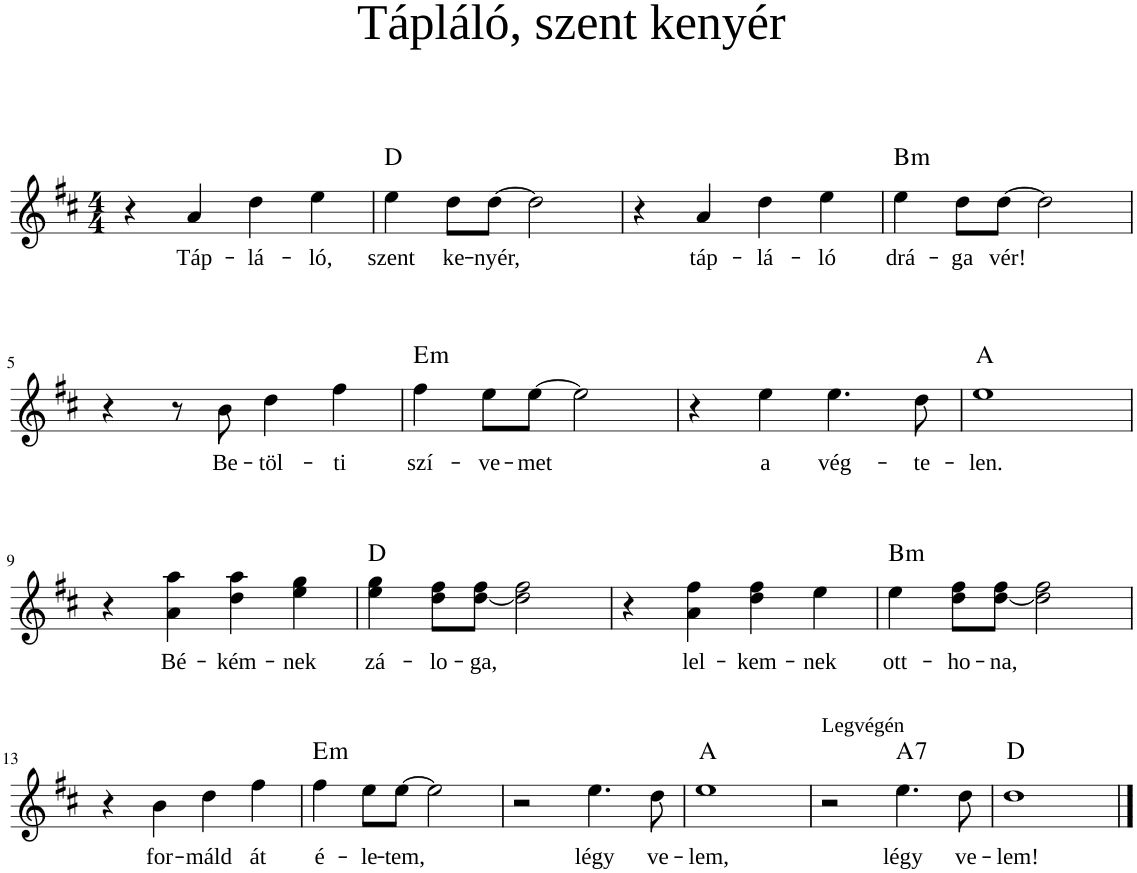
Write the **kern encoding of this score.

**kern	**text	**harte
*part1	*part1	*part1
*staff1	*staff1	*
*I"Voice	*	*
*clefG2	*	*
*k[f#c#]	*	*
*M4/4	*	*
=1	=1	=1
4r	.	.
!	!LO:LY:b	!
4a/	Táp-	.
!	!LO:LY:b	!
4dd\	-lá-	.
!	!LO:LY:b	!
4ee\	-ló,	.
=2	=2	=2
!	!LO:LY:b	!LO:H:kt=N.C.
4ee\	szent	N
!	!LO:LY:b	!
8dd\L	ke-	.
!	!LO:LY:b	!
[8dd\J	-nyér,	.
2dd\]	.	.
=3	=3	=3
4r	.	.
!	!LO:LY:b	!
4a/	táp-	.
!	!LO:LY:b	!
4dd\	-lá-	.
!	!LO:LY:b	!
4ee\	-ló	.
=4	=4	=4
!	!LO:LY:b	!LO:H:kt=m
4ee\	drá-	B:min
!	!LO:LY:b	!
8dd\L	-ga	.
!	!LO:LY:b	!
[8dd\J	vér!	.
2dd\]	.	.
!!LO:LB:g=z
=5	=5	=5
4r	.	.
8r	.	.
!	!LO:LY:b	!
8b\	Be-	.
!	!LO:LY:b	!
4dd\	-töl-	.
!	!LO:LY:b	!
4ff#\	-ti	.
=6	=6	=6
!	!LO:LY:b	!LO:H:kt=m
4ff#\	szí-	E:min
!	!LO:LY:b	!
8ee\L	-ve-	.
!	!LO:LY:b	!
[8ee\J	-met	.
2ee\]	.	.
=7	=7	=7
4r	.	.
!	!LO:LY:b	!
4ee\	a	.
!	!LO:LY:b	!
4.ee\	vég-	.
!	!LO:LY:b	!
8dd\	-te-	.
=8	=8	=8
!	!LO:LY:b	!LO:H:kt=N.C.
1ee	-len.	N
!!LO:LB:g=z
=9	=9	=9
4r	.	.
!	!LO:LY:b	!
4a\ 4aa\	Bé-	.
!	!LO:LY:b	!
4dd\ 4aa\	-kém-	.
!	!LO:LY:b	!
4ee\ 4gg\	-nek	.
=10	=10	=10
!	!LO:LY:b	!LO:H:kt=N.C.
4ee\ 4gg\	zá-	N
!	!LO:LY:b	!
8dd\ 8ff#\L	-lo-	.
!	!LO:LY:b	!
[8dd\ 8ff#\J	-ga,	.
2dd\] 2ff#\	.	.
=11	=11	=11
4r	.	.
!	!LO:LY:b	!
4a\ 4ff#\	lel-	.
!	!LO:LY:b	!
4dd\ 4ff#\	-kem-	.
!	!LO:LY:b	!
4ee\	-nek	.
=12	=12	=12
!	!LO:LY:b	!LO:H:kt=m
4ee\	ott-	B:min
!	!LO:LY:b	!
8dd\ 8ff#\L	-ho-	.
!	!LO:LY:b	!
[8dd\ 8ff#\J	-na,	.
2dd\] 2ff#\	.	.
!!LO:LB:g=z
=13	=13	=13
4r	.	.
!	!LO:LY:b	!
4b\	for-	.
!	!LO:LY:b	!
4dd\	-máld	.
!	!LO:LY:b	!
4ff#\	át	.
=14	=14	=14
!	!LO:LY:b	!LO:H:kt=m
4ff#\	é-	E:min
!	!LO:LY:b	!
8ee\L	-le-	.
!	!LO:LY:b	!
[8ee\J	-tem,	.
2ee\]	.	.
=15	=15	=15
2r	.	.
!	!LO:LY:b	!
4.ee\	légy	.
!	!LO:LY:b	!
8dd\	ve-	.
=16	=16	=16
!	!LO:LY:b	!LO:H:kt=N.C.
1ee	-lem,	N
=17	=17	=17
!LO:TX:a:t=Legvégén	!	!
2r	.	.
!	!LO:LY:b	!LO:H:kt=7
4.ee\	légy	A:7
!	!LO:LY:b	!
8dd\	ve-	.
=18	=18	=18
!	!LO:LY:b	!LO:H:kt=N.C.
1dd	-lem!	N
==	==	==
*-	*-	*-
